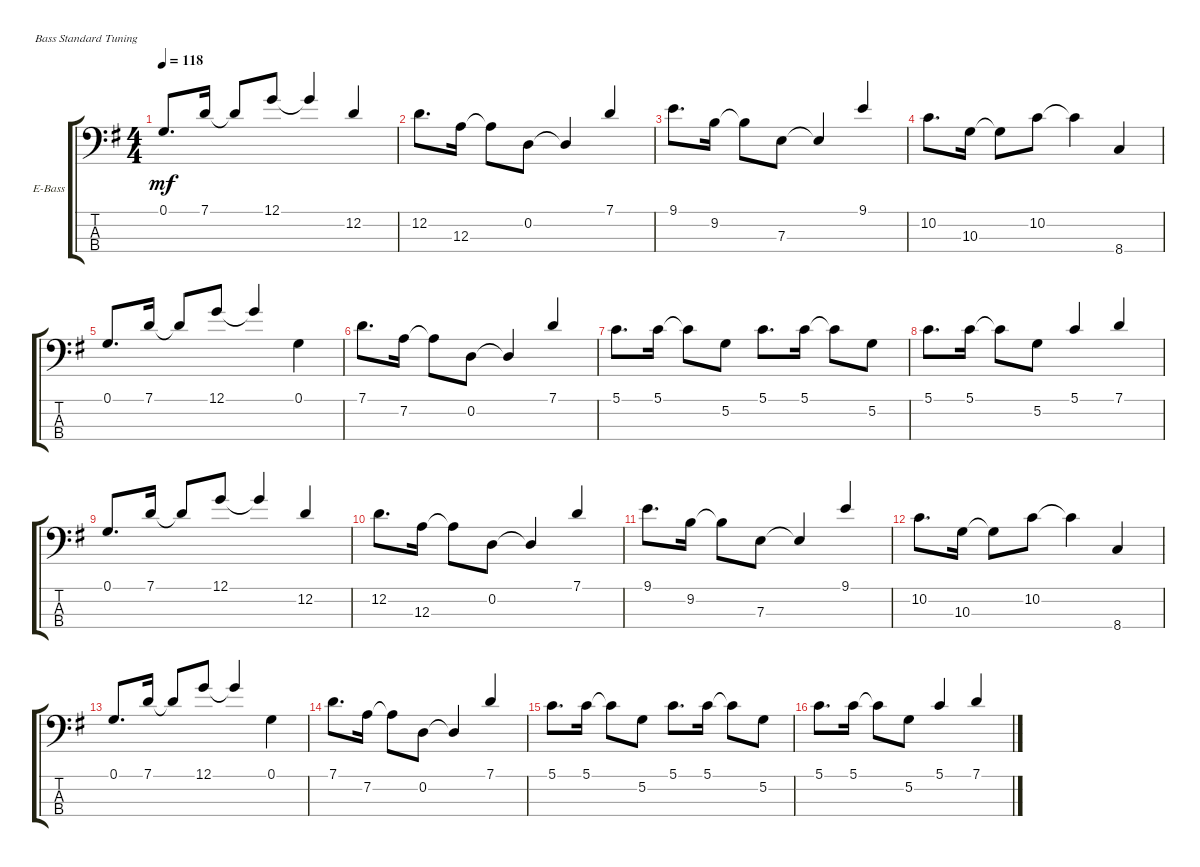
\defaultSystemsLayout 4
\bracketExtendMode groupsimilarinstruments
\firstSystemTrackNameOrientation horizontal
\otherSystemsTrackNameOrientation horizontal
\track ("Electric Bass" "E-Bass") {multiBarRest instrument electricbassfinger}
\staff {score tabs}
\tuning (G2 D2 A1 E1)
\ts (4 4)
\tempo 118
\clef f4
\ks g
0.1.8{d dy mf} 7.1.16 7.1{t}.8{beam invert} 12.1.8 12.1{t}.4{beam invert} 12.2.4{beam invert} |
12.2.8{d} 12.3.16 12.3{t}.8 0.2.8 0.2{t}.4 7.1.4{beam invert} |
9.1.8{d} 9.2.16 9.2{t}.8 7.3.8 7.3{t}.4 9.1.4{beam invert} |
10.2.8{d} 10.3.16 10.3{t}.8 10.2.8 10.2{t}.4 8.4.4 |
0.1.8{d} 7.1.16 7.1{t}.8{beam invert} 12.1.8 12.1{t}.4{beam invert} 0.1.4 |
7.1.8{d} 7.2.16 7.2{t}.8 0.2.8 0.2{t}.4 7.1.4{beam invert} |
5.1.8{d} 5.1.16 5.1{t}.8 5.2.8 5.1.8{d} 5.1.16 5.1{t}.8 5.2.8 |
5.1.8{d} 5.1.16 5.1{t}.8 5.2.8 5.1.4 7.1.4{beam invert} |
0.1.8{d} 7.1.16 7.1{t}.8{beam invert} 12.1.8 12.1{t}.4{beam invert} 12.2.4{beam invert} |
12.2.8{d} 12.3.16 12.3{t}.8 0.2.8 0.2{t}.4 7.1.4{beam invert} |
9.1.8{d} 9.2.16 9.2{t}.8 7.3.8 7.3{t}.4 9.1.4{beam invert} |
10.2.8{d} 10.3.16 10.3{t}.8 10.2.8 10.2{t}.4 8.4.4 |
0.1.8{d} 7.1.16 7.1{t}.8{beam invert} 12.1.8 12.1{t}.4{beam invert} 0.1.4 |
7.1.8{d} 7.2.16 7.2{t}.8 0.2.8 0.2{t}.4 7.1.4{beam invert} |
5.1.8{d} 5.1.16 5.1{t}.8 5.2.8 5.1.8{d} 5.1.16 5.1{t}.8 5.2.8 |
5.1.8{d} 5.1.16 5.1{t}.8 5.2.8 5.1.4 7.1.4{beam invert}
